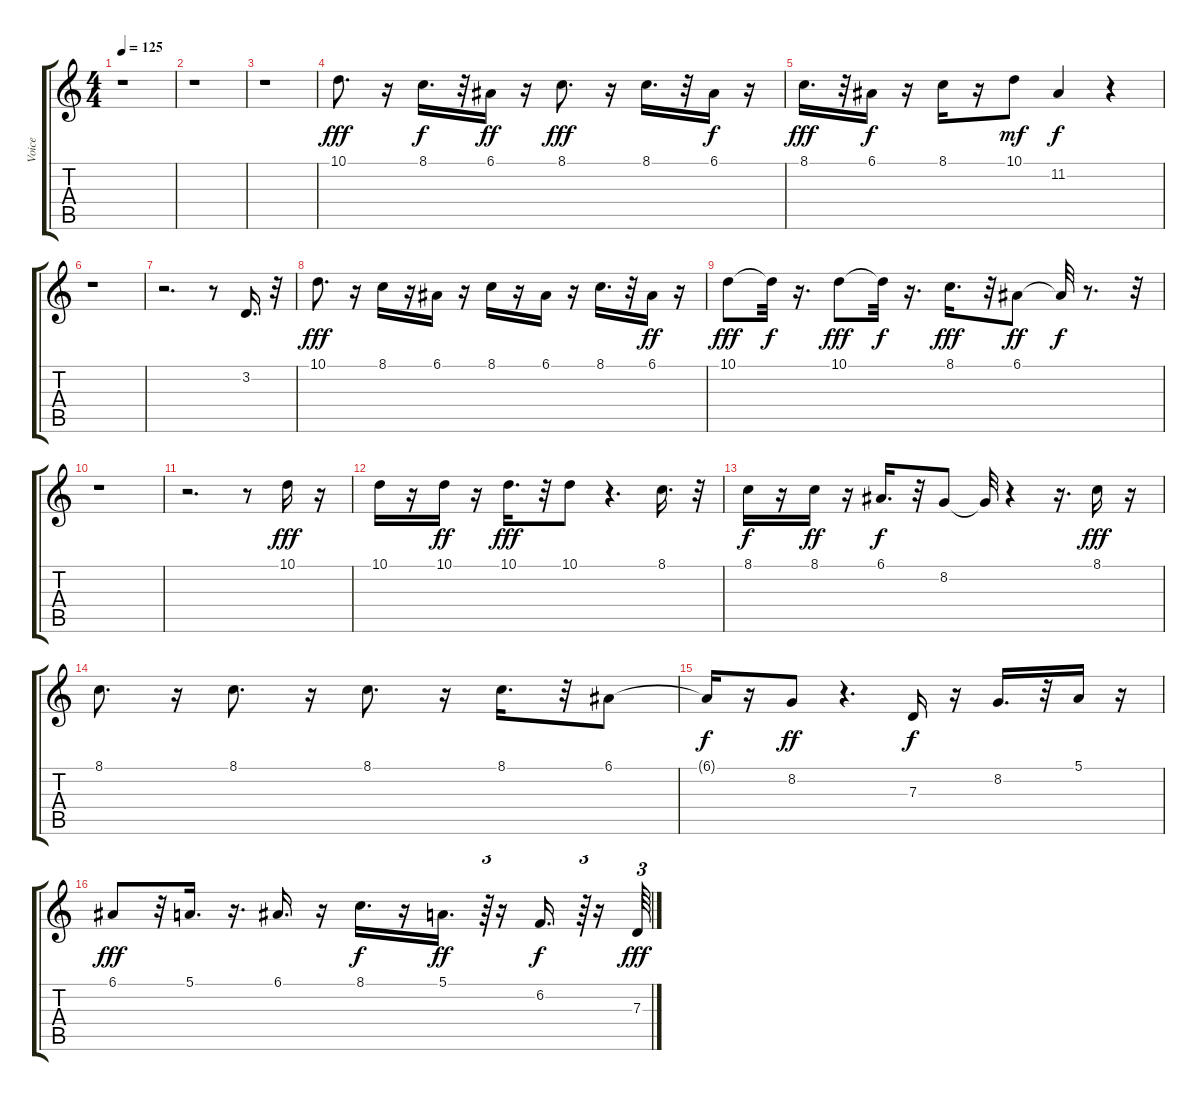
\track ("Voice" "Voice") {instrument lead6voice}
\staff {score tabs}
\tuning (E4 B3 G3 D3 A2 E2) {hide}
\ts (4 4)
\tempo 125
\clef g2
\ks c
r.1{dy f} |
r.1 |
r.1 |
10.1.8{d dy fff} r.16 8.1.16{d dy f} r.32 6.1.16{dy ff} r.16 8.1.8{d dy fff} r.16 8.1.16{d} r.32 6.1.16{dy f} r.16 |
8.1.16{d dy fff} r.32 6.1.16{dy f} r.16 8.1.16 r.16 10.1.8{dy mf} 11.2.4{dy f} r.4 |
r.1 |
r.2{d} r.8 3.2.16{d} r.32 |
10.1.8{d dy fff} r.16 8.1.16 r.16 6.1.16 r.16 8.1.16 r.16 6.1.16 r.16 8.1.16{d} r.32 6.1.16{dy ff} r.16 |
10.1.8{dy fff} 10.1{t}.32{dy f} r.16{d} 10.1.8{dy fff} 10.1{t}.32{dy f} r.16{d} 8.1.16{d dy fff} r.32 6.1.8{dy ff} 6.1{t}.32{dy f} r.8{d} r.32 |
r.1 |
r.2{d} r.8 10.1.16{dy fff} r.16 |
10.1.16 r.16 10.1.16{dy ff} r.16 10.1.16{d dy fff} r.32 10.1.8 r.4{d} 8.1.16{d} r.32 |
8.1.16{dy f} r.16 8.1.16{dy ff} r.16 6.1.16{d dy f} r.32 8.2.8 8.2{t}.32 r.4 r.16{d} 8.1.16{dy fff} r.16 |
8.1.8{d} r.16 8.1.8{d} r.16 8.1.8{d} r.16 8.1.16{d} r.32 6.1.8 |
6.1{t}.16{dy f} r.16 8.2.8{dy ff} r.4{d} 7.3.16{dy f} r.16 8.2.16{d} r.32 5.1.16 r.16 |
6.1.8{dy fff} r.32 5.1.16{d} r.16{d} 6.1.16{d} r.16 8.1.16{d dy f} r.16 5.1.16{d dy ff} r.64{tu (3 2)} r.16 6.2.16{d dy f} r.64{tu (3 2)} r.16 7.3.64{tu (3 2) dy fff}
